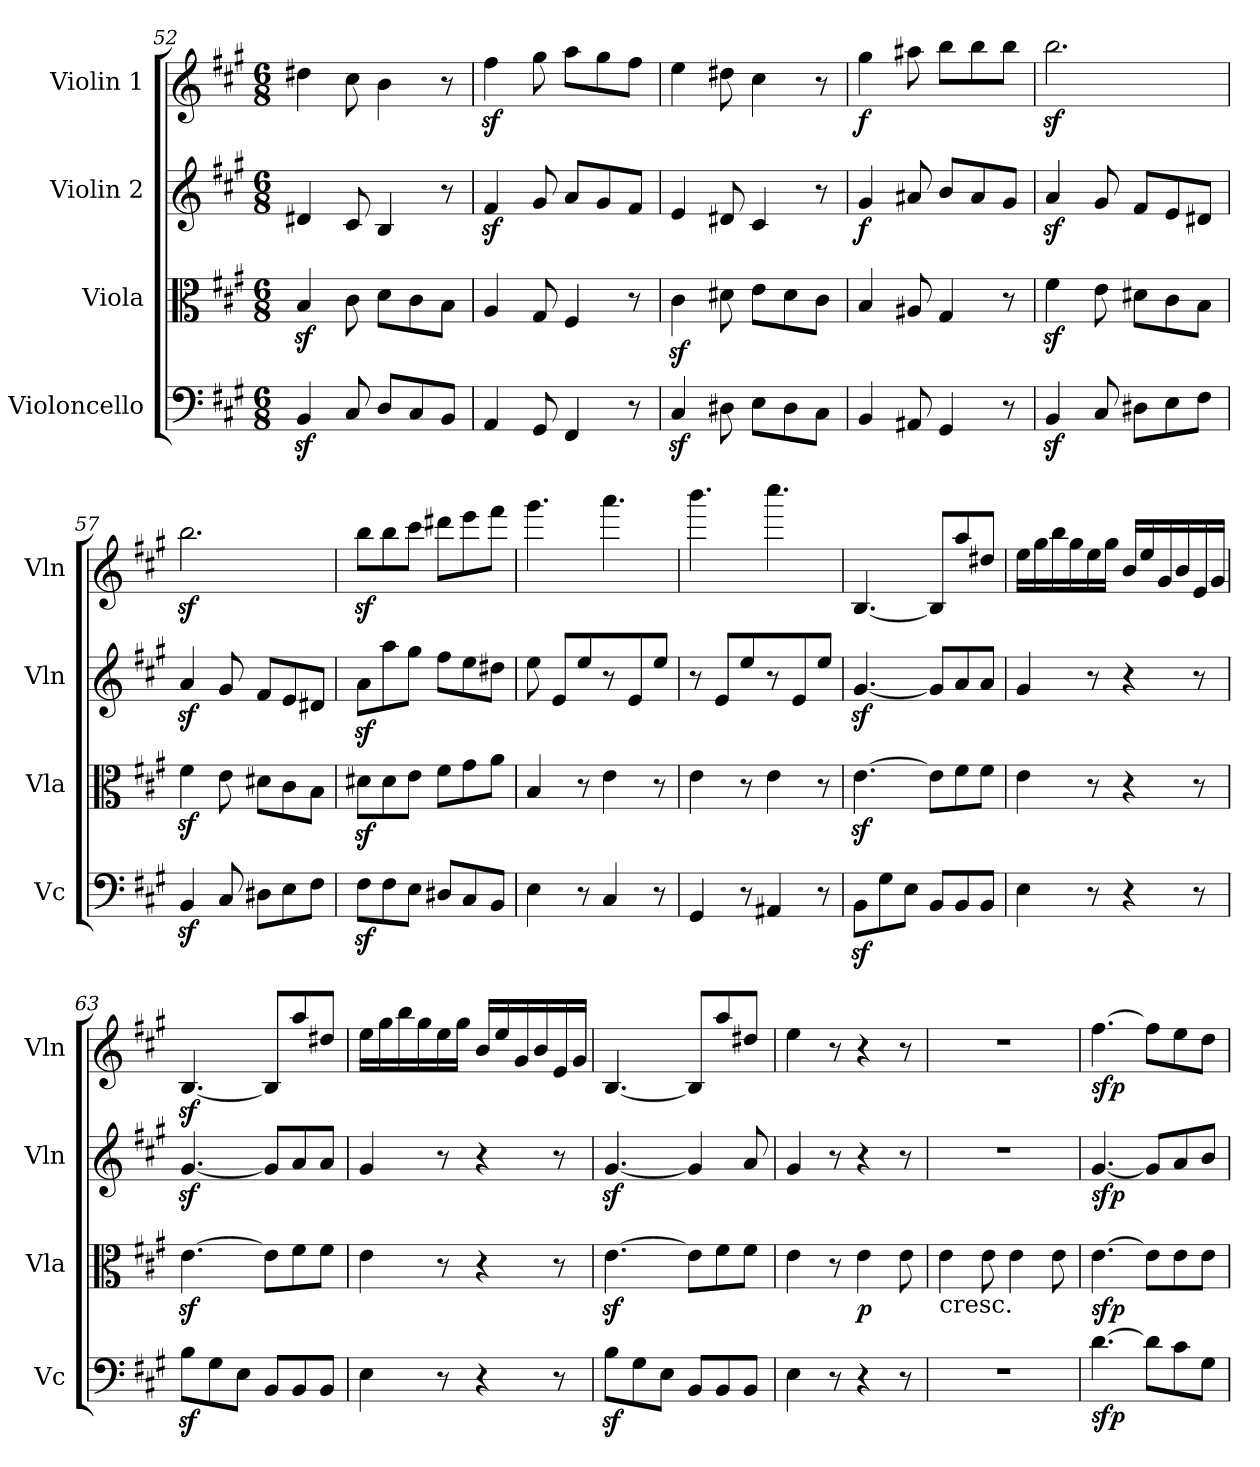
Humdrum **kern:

**kern	**dynam	**kern	**dynam	**kern	**dynam	**kern	**dynam
*part4	*part4	*part3	*part3	*part2	*part2	*part1	*part1
*staff4	*staff4	*staff3	*staff3	*staff2	*staff2	*staff1	*staff1
*I"Violoncello	*	*I"Viola	*	*I"Violin 2	*	*I"Violin 1	*
*I'Vc	*	*I'Vla	*	*I'Vln	*	*I'Vln	*
*clefF4	*	*clefC3	*	*clefG2	*	*clefG2	*
*k[f#c#g#]	*	*k[f#c#g#]	*	*k[f#c#g#]	*	*k[f#c#g#]	*
*A:	*	*A:	*	*A:	*	*A:	*
*M6/8	*	*M6/8	*	*M6/8	*	*M6/8	*
=52	=52	=52	=52	=52	=52	=52	=52
4BBz</	.	4Bz</	.	4d#X/	.	4dd#X\	.
8C#/	.	8c#\	.	8c#/	.	8cc#\	.
8D/L	.	8d\L	.	4B/	.	4b\	.
8C#/	.	8c#\	.	.	.	.	.
8BB/J	.	8B\J	.	8r	.	8r	.
=53	=53	=53	=53	=53	=53	=53	=53
4AA/	.	4A/	.	4f#z</	.	4ff#z<\	.
8GG#/	.	8G#/	.	8g#/	.	8gg#\	.
4FF#/	.	4F#/	.	8a/L	.	8aa\L	.
.	.	.	.	8g#/	.	8gg#\	.
8r	.	8r	.	8f#/J	.	8ff#\J	.
=54	=54	=54	=54	=54	=54	=54	=54
4C#z</	.	4c#z<\	.	4e/	.	4ee\	.
8D#X\	.	8d#X\	.	8d#X/	.	8dd#X\	.
8E\L	.	8e\L	.	4c#/	.	4cc#\	.
8D#\	.	8d#\	.	.	.	.	.
8C#\J	.	8c#\J	.	8r	.	8r	.
=55	=55	=55	=55	=55	=55	=55	=55
!	!	!	!	!	!LO:DY:b	!	!LO:DY:b
4BB/	.	4B/	.	4g#/	f	4gg#\	f
8AA#X/	.	8A#X/	.	8a#X/	.	8aa#X\	.
4GG#/	.	4G#/	.	8b/L	.	8bb\L	.
.	.	.	.	8a#/	.	8bb\	.
8r	.	8r	.	8g#/J	.	8bb\J	.
=56	=56	=56	=56	=56	=56	=56	=56
4BBz</	.	4f#z<\	.	4az</	.	2.bbz<\	.
8C#/	.	8e\	.	8g#/	.	.	.
8D#X\L	.	8d#X\L	.	8f#/L	.	.	.
8E\	.	8c#\	.	8e/	.	.	.
8F#\J	.	8B\J	.	8d#X/J	.	.	.
=57	=57	=57	=57	=57	=57	=57	=57
4BBz</	.	4f#z<\	.	4az</	.	2.bbz<\	.
8C#/	.	8e\	.	8g#/	.	.	.
8D#X\L	.	8d#X\L	.	8f#/L	.	.	.
8E\	.	8c#\	.	8e/	.	.	.
8F#\J	.	8B\J	.	8d#X/J	.	.	.
=58	=58	=58	=58	=58	=58	=58	=58
8F#z<\L	.	8d#Xz<\L	.	8az<\L	.	8bbz<\L	.
8F#\	.	8d#\	.	8aa\	.	8bb\	.
8E\J	.	8e\J	.	8gg#\J	.	8ccc#\J	.
8D#X/L	.	8f#\L	.	8ff#\L	.	8ddd#X\L	.
8C#/	.	8g#\	.	8ee\	.	8eee\	.
8BB/J	.	8a\J	.	8dd#X\J	.	8fff#\J	.
=59	=59	=59	=59	=59	=59	=59	=59
4E\	.	4B/	.	8ee\	.	4.ggg#\	.
.	.	.	.	8e/L	.	.	.
8r	.	8r	.	8ee/	.	.	.
4C#/	.	4e\	.	8r	.	4.aaa\	.
.	.	.	.	8e/	.	.	.
8r	.	8r	.	8ee/J	.	.	.
=60	=60	=60	=60	=60	=60	=60	=60
4GG#/	.	4e\	.	8r	.	4.bbb\	.
.	.	.	.	8e/L	.	.	.
8r	.	8r	.	8ee/	.	.	.
4AA#X/	.	4e\	.	8r	.	4.cccc#\	.
.	.	.	.	8e/	.	.	.
8r	.	8r	.	8ee/J	.	.	.
=61	=61	=61	=61	=61	=61	=61	=61
8BBz<\L	.	[4.ez<\	.	[4.g#z>/	.	[4.B/	.
8G#\	.	.	.	.	.	.	.
8E\J	.	.	.	.	.	.	.
8BB/L	.	8e\L]	.	8g#/L]	.	8B/L]	.
8BB/	.	8f#\	.	8a/	.	8aa/	.
8BB/J	.	8f#\J	.	8a/J	.	8dd#X/J	.
=62	=62	=62	=62	=62	=62	=62	=62
4E\	.	4e\	.	4g#/	.	16ee\LL	.
.	.	.	.	.	.	16gg#\	.
.	.	.	.	.	.	16bb\	.
.	.	.	.	.	.	16gg#\	.
8r	.	8r	.	8r	.	16ee\	.
.	.	.	.	.	.	16gg#\JJ	.
4r	.	4r	.	4r	.	16b/LL	.
.	.	.	.	.	.	16ee/	.
.	.	.	.	.	.	16g#/	.
.	.	.	.	.	.	16b/	.
8r	.	8r	.	8r	.	16e/	.
.	.	.	.	.	.	16g#/JJ	.
=63	=63	=63	=63	=63	=63	=63	=63
8Bz<\L	.	[4.ez<\	.	[4.g#z</	.	[4.Bz</	.
8G#\	.	.	.	.	.	.	.
8E\J	.	.	.	.	.	.	.
8BB/L	.	8e\L]	.	8g#/L]	.	8B/L]	.
8BB/	.	8f#\	.	8a/	.	8aa/	.
8BB/J	.	8f#\J	.	8a/J	.	8dd#X/J	.
=64	=64	=64	=64	=64	=64	=64	=64
4E\	.	4e\	.	4g#/	.	16ee\LL	.
.	.	.	.	.	.	16gg#\	.
.	.	.	.	.	.	16bb\	.
.	.	.	.	.	.	16gg#\	.
8r	.	8r	.	8r	.	16ee\	.
.	.	.	.	.	.	16gg#\JJ	.
4r	.	4r	.	4r	.	16b/LL	.
.	.	.	.	.	.	16ee/	.
.	.	.	.	.	.	16g#/	.
.	.	.	.	.	.	16b/	.
8r	.	8r	.	8r	.	16e/	.
.	.	.	.	.	.	16g#/JJ	.
=65	=65	=65	=65	=65	=65	=65	=65
8Bz<\L	.	[4.ez<\	.	[4.g#z>/	.	[4.B/	.
8G#\	.	.	.	.	.	.	.
8E\J	.	.	.	.	.	.	.
8BB/L	.	8e\L]	.	4g#/]	.	8B/L]	.
8BB/	.	8f#\	.	.	.	8aa/	.
8BB/J	.	8f#\J	.	8a/	.	8dd#X/J	.
=66	=66	=66	=66	=66	=66	=66	=66
4E\	.	4e\	.	4g#/	.	4ee\	.
8r	.	8r	.	8r	.	8r	.
!	!	!	!LO:DY:b	!	!	!	!
4r	.	4e\	p	4r	.	4r	.
8r	.	8e\	.	8r	.	8r	.
=67	=67	=67	=67	=67	=67	=67	=67
!	!	!LO:TX:b:t=cresc.	!	!	!	!	!
2.r	.	4e\	.	2.r	.	2.r	.
.	.	8e\	.	.	.	.	.
.	.	4e\	.	.	.	.	.
.	.	8e\	.	.	.	.	.
=68	=68	=68	=68	=68	=68	=68	=68
!	!LO:DY:b	!	!LO:DY:b	!	!LO:DY:b	!	!LO:DY:b
[4.d\	sfp	[4.e\	sfp	[4.g#/	sfp	[4.ff#\	sfp
8d\L]	.	8e\L]	.	8g#/L]	.	8ff#\L]	.
8c#\	.	8e\	.	8a/	.	8ee\	.
8G#\J	.	8e\J	.	8b/J	.	8dd\J	.
=	=	=	=	=	=	=	=
*-	*-	*-	*-	*-	*-	*-	*-
